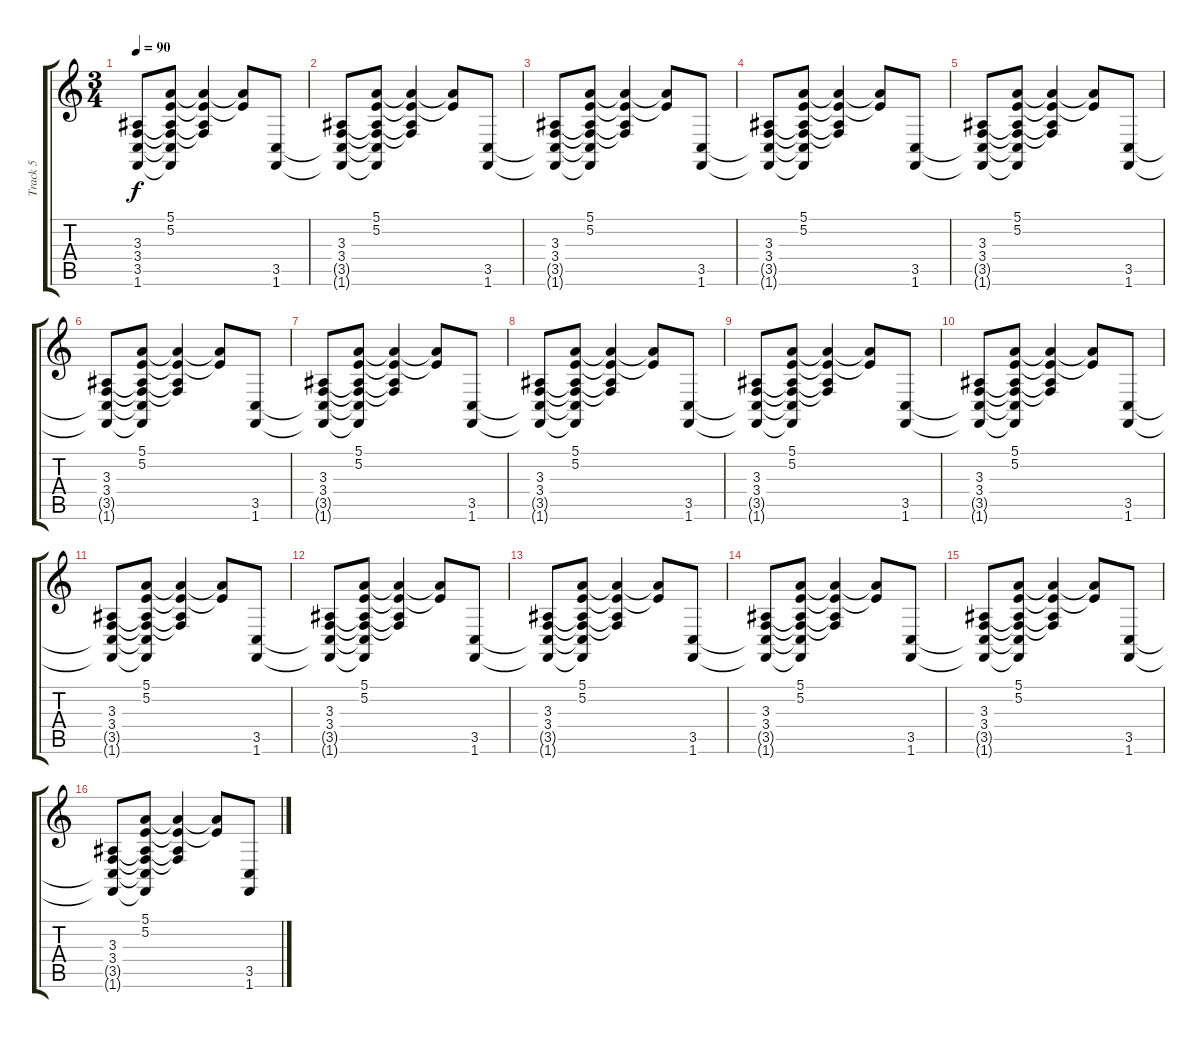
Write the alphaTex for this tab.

\track ("Track 5" "Track 5") {instrument seashore}
\staff {score tabs}
\tuning (E4 B3 G3 D3 A2 E2) {hide}
\ts (3 4)
\tempo 90
\clef g2
\ks c
(3.3 3.4 3.5{t} 1.6{t}).8{dy f} (5.1 5.2 3.3{t} 3.4{t} 3.5{t} 1.6{t}).8 (5.1{t} 5.2{t} 3.3{t} 3.4{t}).4 (5.1{t} 5.2{t}).8 (3.5 1.6).8 |
(3.3 3.4 3.5{t} 1.6{t}).8 (5.1 5.2 3.3{t} 3.4{t} 3.5{t} 1.6{t}).8 (5.1{t} 5.2{t} 3.3{t} 3.4{t}).4 (5.1{t} 5.2{t}).8 (3.5 1.6).8 |
(3.3 3.4 3.5{t} 1.6{t}).8 (5.1 5.2 3.3{t} 3.4{t} 3.5{t} 1.6{t}).8 (5.1{t} 5.2{t} 3.3{t} 3.4{t}).4 (5.1{t} 5.2{t}).8 (3.5 1.6).8 |
(3.3 3.4 3.5{t} 1.6{t}).8 (5.1 5.2 3.3{t} 3.4{t} 3.5{t} 1.6{t}).8 (5.1{t} 5.2{t} 3.3{t} 3.4{t}).4 (5.1{t} 5.2{t}).8 (3.5 1.6).8 |
(3.3 3.4 3.5{t} 1.6{t}).8 (5.1 5.2 3.3{t} 3.4{t} 3.5{t} 1.6{t}).8 (5.1{t} 5.2{t} 3.3{t} 3.4{t}).4 (5.1{t} 5.2{t}).8 (3.5 1.6).8 |
(3.3 3.4 3.5{t} 1.6{t}).8 (5.1 5.2 3.3{t} 3.4{t} 3.5{t} 1.6{t}).8 (5.1{t} 5.2{t} 3.3{t} 3.4{t}).4 (5.1{t} 5.2{t}).8 (3.5 1.6).8 |
(3.3 3.4 3.5{t} 1.6{t}).8 (5.1 5.2 3.3{t} 3.4{t} 3.5{t} 1.6{t}).8 (5.1{t} 5.2{t} 3.3{t} 3.4{t}).4 (5.1{t} 5.2{t}).8 (3.5 1.6).8 |
(3.3 3.4 3.5{t} 1.6{t}).8 (5.1 5.2 3.3{t} 3.4{t} 3.5{t} 1.6{t}).8 (5.1{t} 5.2{t} 3.3{t} 3.4{t}).4 (5.1{t} 5.2{t}).8 (3.5 1.6).8 |
(3.3 3.4 3.5{t} 1.6{t}).8 (5.1 5.2 3.3{t} 3.4{t} 3.5{t} 1.6{t}).8 (5.1{t} 5.2{t} 3.3{t} 3.4{t}).4 (5.1{t} 5.2{t}).8 (3.5 1.6).8 |
(3.3 3.4 3.5{t} 1.6{t}).8 (5.1 5.2 3.3{t} 3.4{t} 3.5{t} 1.6{t}).8 (5.1{t} 5.2{t} 3.3{t} 3.4{t}).4 (5.1{t} 5.2{t}).8 (3.5 1.6).8 |
(3.3 3.4 3.5{t} 1.6{t}).8 (5.1 5.2 3.3{t} 3.4{t} 3.5{t} 1.6{t}).8 (5.1{t} 5.2{t} 3.3{t} 3.4{t}).4 (5.1{t} 5.2{t}).8 (3.5 1.6).8 |
(3.3 3.4 3.5{t} 1.6{t}).8 (5.1 5.2 3.3{t} 3.4{t} 3.5{t} 1.6{t}).8 (5.1{t} 5.2{t} 3.3{t} 3.4{t}).4 (5.1{t} 5.2{t}).8 (3.5 1.6).8 |
(3.3 3.4 3.5{t} 1.6{t}).8 (5.1 5.2 3.3{t} 3.4{t} 3.5{t} 1.6{t}).8 (5.1{t} 5.2{t} 3.3{t} 3.4{t}).4 (5.1{t} 5.2{t}).8 (3.5 1.6).8 |
(3.3 3.4 3.5{t} 1.6{t}).8 (5.1 5.2 3.3{t} 3.4{t} 3.5{t} 1.6{t}).8 (5.1{t} 5.2{t} 3.3{t} 3.4{t}).4 (5.1{t} 5.2{t}).8 (3.5 1.6).8 |
(3.3 3.4 3.5{t} 1.6{t}).8 (5.1 5.2 3.3{t} 3.4{t} 3.5{t} 1.6{t}).8 (5.1{t} 5.2{t} 3.3{t} 3.4{t}).4 (5.1{t} 5.2{t}).8 (3.5 1.6).8 |
(3.3 3.4 3.5{t} 1.6{t}).8 (5.1 5.2 3.3{t} 3.4{t} 3.5{t} 1.6{t}).8 (5.1{t} 5.2{t} 3.3{t} 3.4{t}).4 (5.1{t} 5.2{t}).8 (3.5 1.6).8
